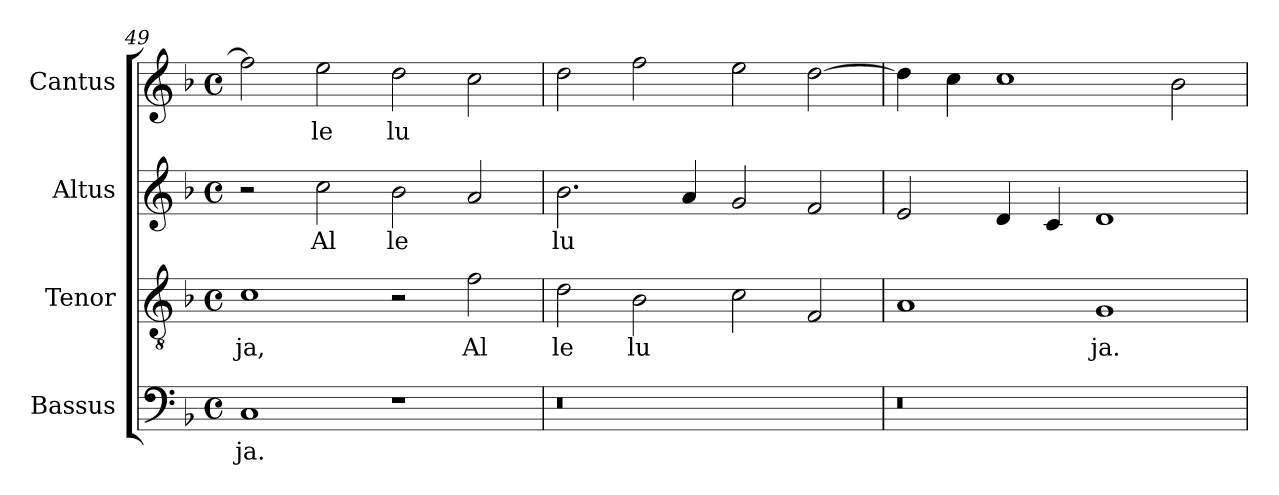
**kern	**text	**kern	**text	**kern	**text	**kern	**text
*part4	*part4	*part3	*part3	*part2	*part2	*part1	*part1
*staff4	*staff4	*staff3	*staff3	*staff2	*staff2	*staff1	*staff1
*I"Bassus	*	*I"Tenor	*	*I"Altus	*	*I"Cantus	*
*clefF4	*	*clefGv2	*	*clefG2	*	*clefG2	*
*k[b-]	*	*k[b-]	*	*k[b-]	*	*k[b-]	*
*F:	*	*F:	*	*F:	*	*F:	*
*M4/4	*	*M4/4	*	*M4/4	*	*M4/4	*
*met(c)	*	*met(c)	*	*met(c)	*	*met(c)	*
=49	=49	=49	=49	=49	=49	=49	=49
!	!LO:LY:b:cj	!	!LO:LY:b:cj	!	!	!	!
1C	ja.	1c	ja,	2r	.	2ff\]	.
!	!	!	!	!	!LO:LY:b:cj	!	!LO:LY:b:cj
.	.	.	.	2cc\	-Al	2ee\	le
!	!	!	!	!	!LO:LY:b:cj	!	!LO:LY:b:cj
1r	.	2r	.	2b-\	le	2dd\	lu
!	!	!	!LO:LY:b:cj	!	!	!	!
.	.	2f\	Al	2a/	.	2cc\	.
=50	=50	=50	=50	=50	=50	=50	=50
!	!	!	!LO:LY:b:cj	!	!LO:LY:b:cj	!	!
0r	.	2d\	le	2.b-\	lu	2dd\	.
!	!	!	!LO:LY:b:cj	!	!	!	!
.	.	2B-\	lu	.	.	2ff\	.
.	.	.	.	4a/	.	.	.
.	.	2c\	.	2g/	.	2ee\	.
.	.	2F/	.	2f/	.	[>2dd\	.
=51	=51	=51	=51	=51	=51	=51	=51
0r	.	1A	.	2e/	.	4dd\]	.
.	.	.	.	.	.	4cc\	.
.	.	.	.	4d/	.	1cc	.
.	.	.	.	4c/	.	.	.
!	!	!	!LO:LY:b:cj	!	!	!	!
.	.	1G	ja.	1d	.	.	.
.	.	.	.	.	.	2b-\	.
=	=	=	=	=	=	=	=
*-	*-	*-	*-	*-	*-	*-	*-
